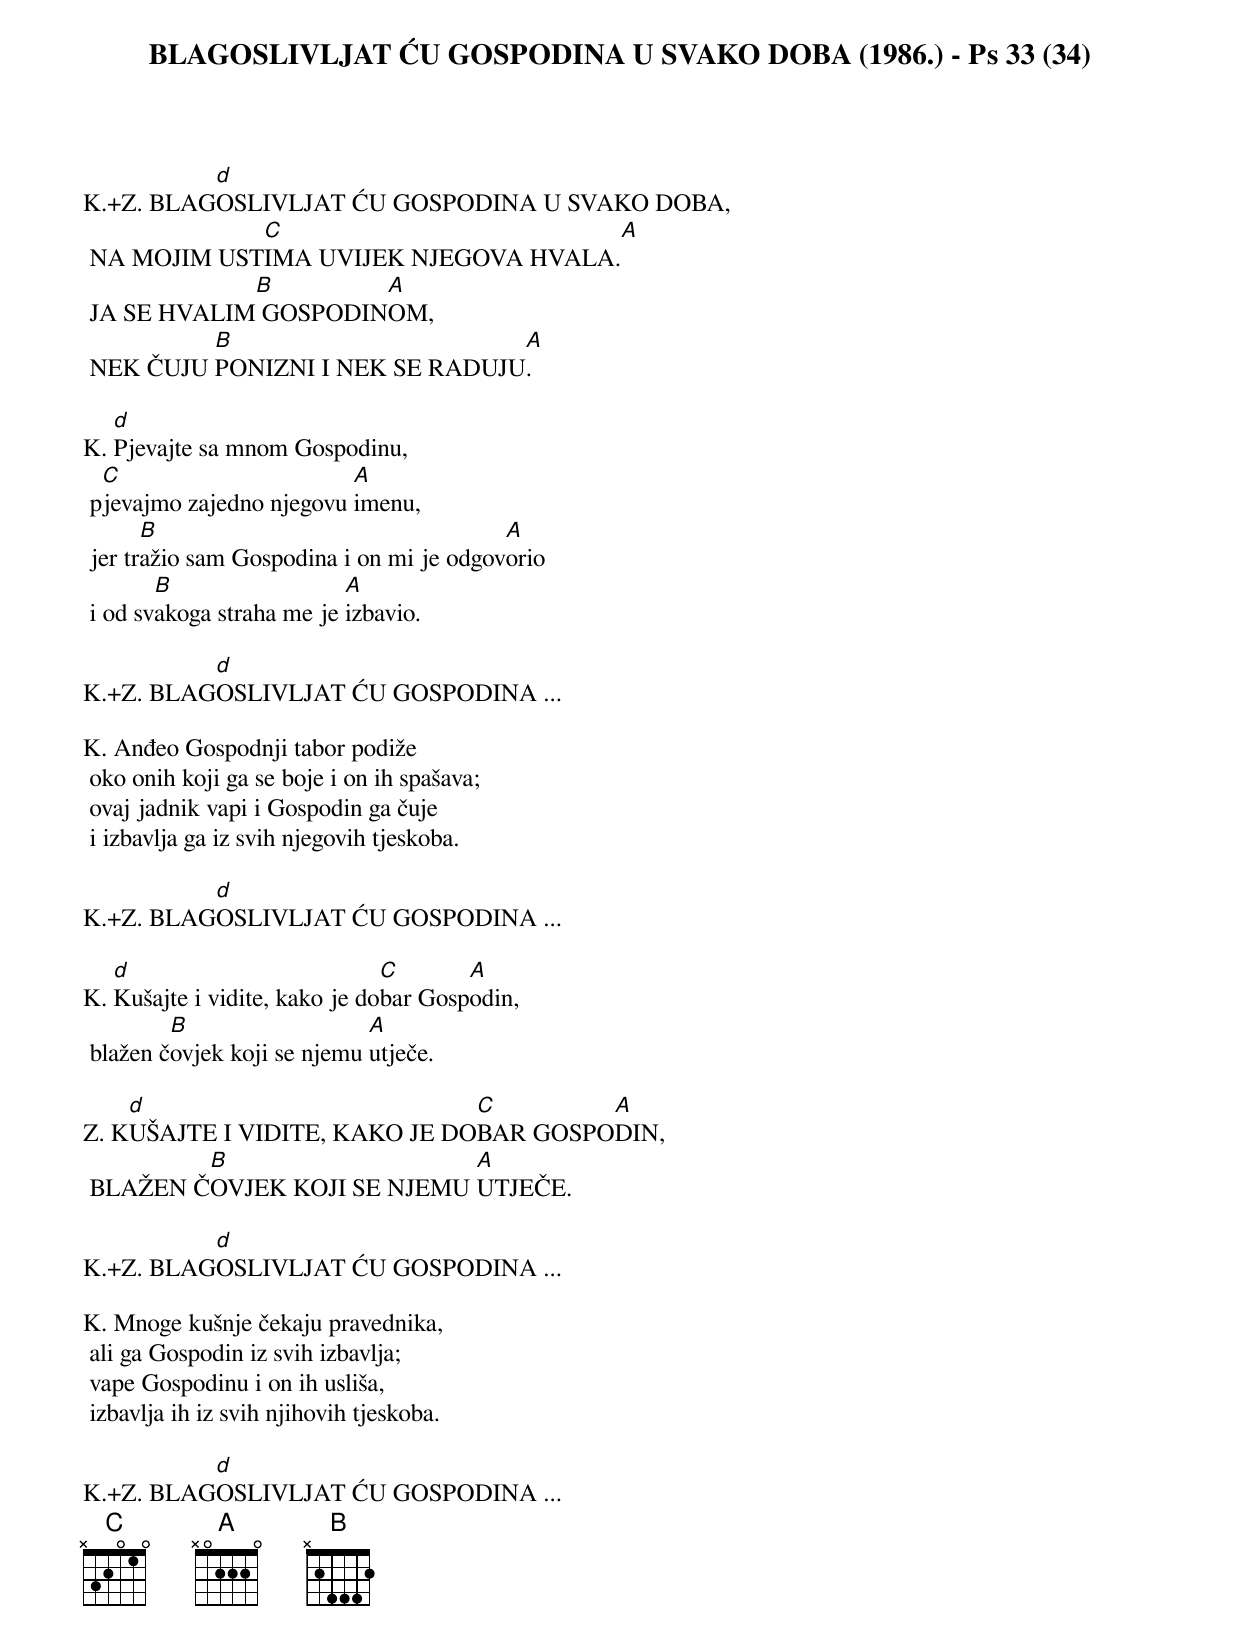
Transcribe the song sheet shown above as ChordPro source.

{title: BLAGOSLIVLJAT ĆU GOSPODINA U SVAKO DOBA (1986.) - Ps 33 (34)}

K.+Z.	BLAG[d]OSLIVLJAT ĆU GOSPODINA U SVAKO DOBA,
	NA MOJIM UST[C]IMA UVIJEK NJEGOVA HVALA.[A]
	JA SE HVALIM[B] GOSPODIN[A]OM,
	NEK ČUJU [B]PONIZNI I NEK SE RADUJU[A].

K.	[d]Pjevajte sa mnom Gospodinu,
	p[C]jevajmo zajedno njegovu [A]imenu,
	jer tr[B]ažio sam Gospodina i on mi je odgov[A]orio
	i od sv[B]akoga straha me je [A]izbavio.

K.+Z.	BLAG[d]OSLIVLJAT ĆU GOSPODINA ...

K.	Anđeo Gospodnji tabor podiže
	oko onih koji ga se boje i on ih spašava;
	ovaj jadnik vapi i Gospodin ga čuje
	i izbavlja ga iz svih njegovih tjeskoba.

K.+Z.	BLAG[d]OSLIVLJAT ĆU GOSPODINA ...

K.	[d]Kušajte i vidite, kako je do[C]bar Gosp[A]odin,
	blažen č[B]ovjek koji se njemu [A]utječe.

Z.	K[d]UŠAJTE I VIDITE, KAKO JE DO[C]BAR GOSPO[A]DIN,
	BLAŽEN Č[B]OVJEK KOJI SE NJEMU [A]UTJEČE.

K.+Z.	BLAG[d]OSLIVLJAT ĆU GOSPODINA ...

K.	Mnoge kušnje čekaju pravednika,
	ali ga Gospodin iz svih izbavlja;
	vape Gospodinu i on ih usliša,
	izbavlja ih iz svih njihovih tjeskoba.

K.+Z.	BLAG[d]OSLIVLJAT ĆU GOSPODINA ...
